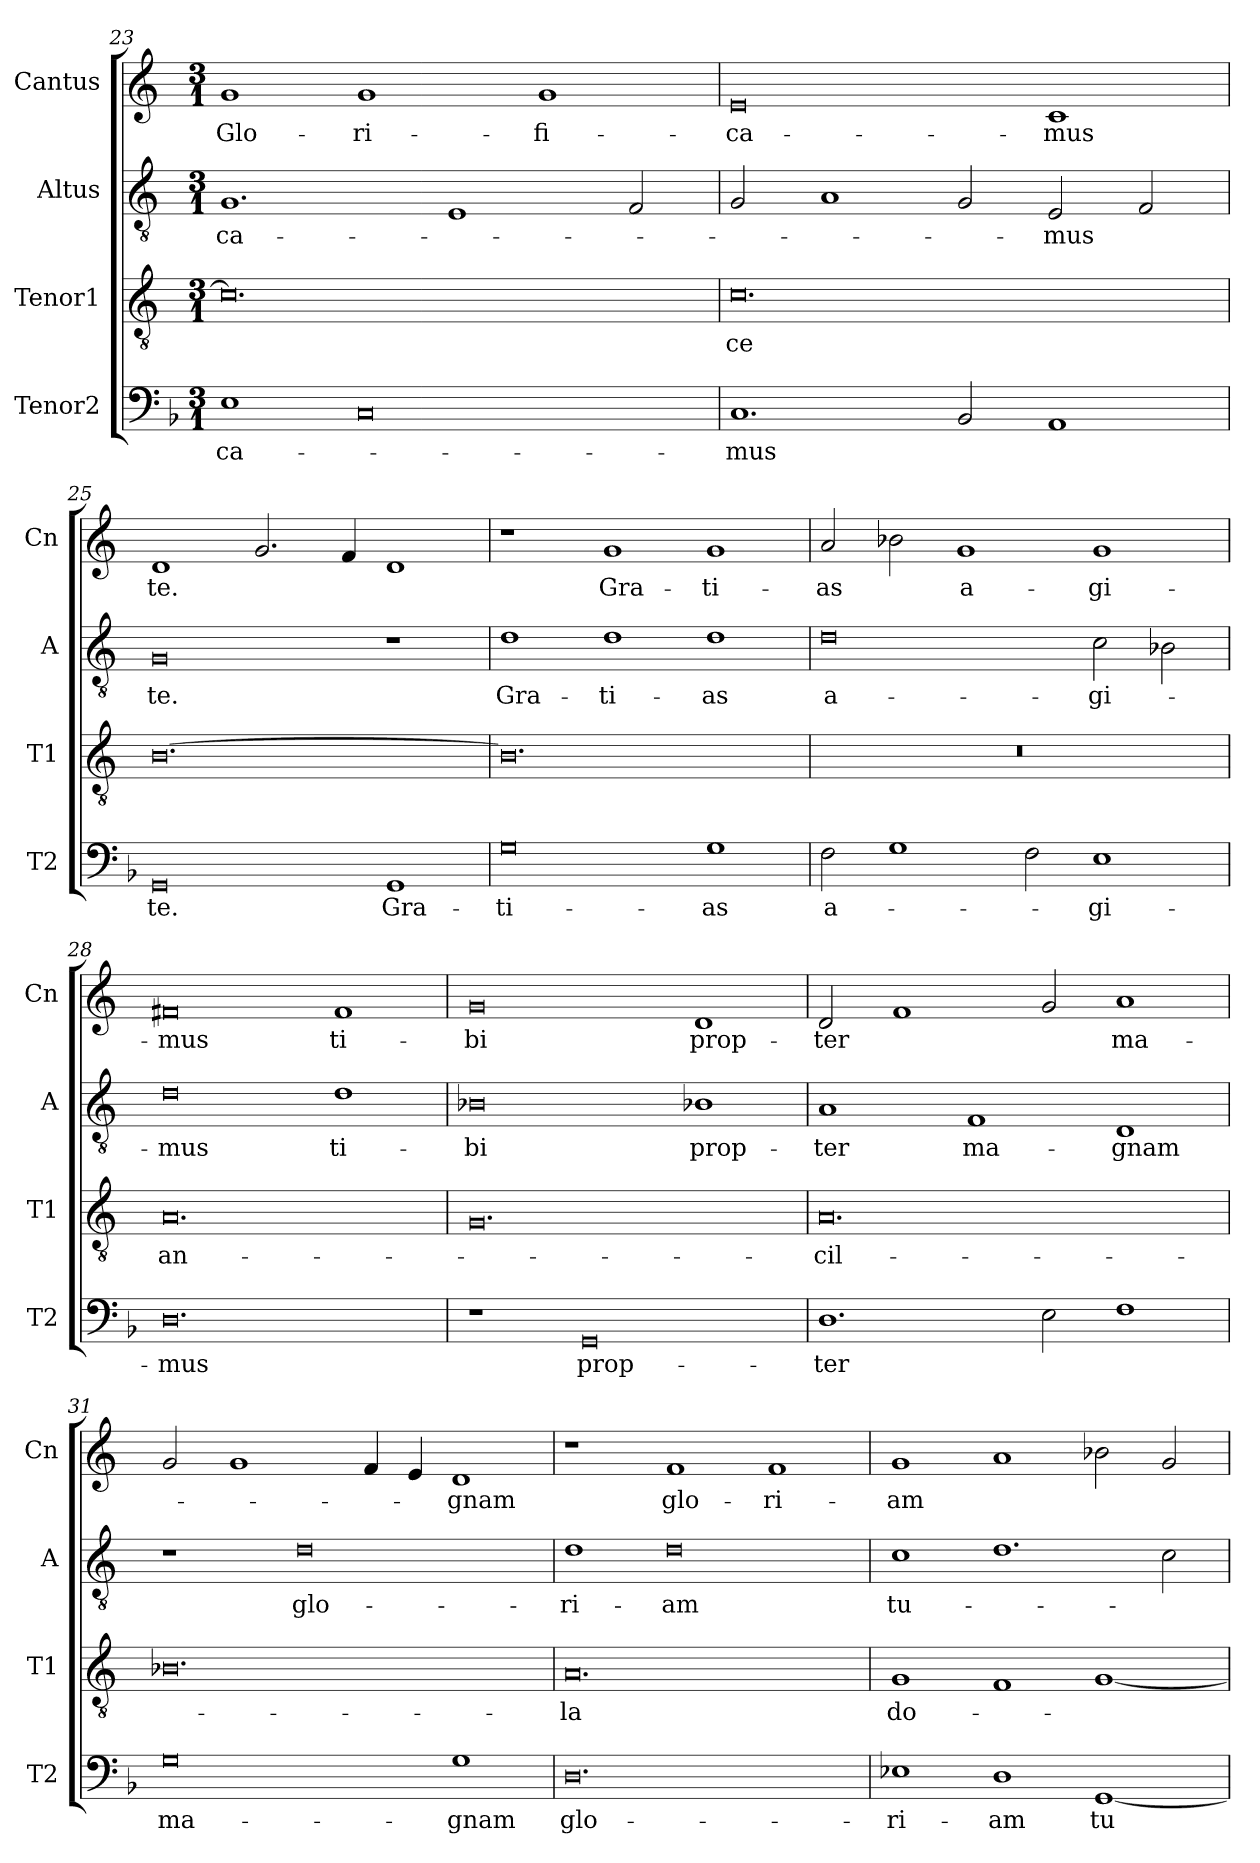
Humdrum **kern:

**kern	**text	**kern	**text	**kern	**text	**kern	**text
*part4	*part4	*part3	*part3	*part2	*part2	*part1	*part1
*staff4	*staff4	*staff3	*staff3	*staff2	*staff2	*staff1	*staff1
*I"Tenor2	*	*I"Tenor1	*	*I"Altus	*	*I"Cantus	*
*I'T2	*	*I'T1	*	*I'A	*	*I'Cn	*
*clefF4	*	*clefGv2	*	*clefGv2	*	*clefG2	*
*k[b-]	*	*k[]	*	*k[]	*	*k[]	*
*M3/1	*	*M3/1	*	*M3/1	*	*M3/1	*
=23	=23	=23	=23	=23	=23	=23	=23
1E	-ca-	0.c]	.	1.G	-ca-	1g	Glo-
0C	.	.	.	.	.	1g	-ri-
.	.	.	.	1E	.	.	.
.	.	.	.	.	.	1g	-fi-
.	.	.	.	2F/	.	.	.
=24	=24	=24	=24	=24	=24	=24	=24
1.C	-mus	0.c	-ce	2G/	.	0e	-ca-
.	.	.	.	1A	.	.	.
2BB-/	.	.	.	2G/	.	.	.
1AA	.	.	.	2E/	-mus	1c	-mus
.	.	.	.	2F/	.	.	.
=25	=25	=25	=25	=25	=25	=25	=25
0GG	te.	[0.B	.	0G	te.	1d	te.
.	.	.	.	.	.	2.g/	.
.	.	.	.	.	.	4f/	.
1GG	Gra-	.	.	1r	.	1d	.
=26	=26	=26	=26	=26	=26	=26	=26
0G	-ti-	0.B]	.	1d	Gra-	1r	.
.	.	.	.	1d	-ti-	1g	Gra-
1G	-as	.	.	1d	-as	1g	-ti-
=27	=27	=27	=27	=27	=27	=27	=27
2F\	a-	0.r	.	0d	a-	2a/	-as
1G	.	.	.	.	.	2b-X\	.
.	.	.	.	.	.	1g	a-
2F\	.	.	.	.	.	.	.
1E	-gi-	.	.	2c\	-gi-	1g	-gi-
.	.	.	.	2B-X\	.	.	.
=28	=28	=28	=28	=28	=28	=28	=28
0.D	-mus	0.A	an-	0d	-mus	0f#X	-mus
.	.	.	.	1d	ti-	1f#	ti-
=29	=29	=29	=29	=29	=29	=29	=29
1r	.	0.G	.	0B-X	-bi	0g	-bi
0GG	prop-	.	.	.	.	.	.
.	.	.	.	1B-X	prop-	1d	prop-
=30	=30	=30	=30	=30	=30	=30	=30
1.D	-ter	0.A	-cil-	1A	-ter	2d/	-ter
.	.	.	.	.	.	1f	.
.	.	.	.	1F	ma-	.	.
2E\	.	.	.	.	.	2g/	.
1F	.	.	.	1D	-gnam	1a	ma-
=31	=31	=31	=31	=31	=31	=31	=31
0G	ma-	0.B-X	.	1r	.	2g/	.
.	.	.	.	.	.	1g	.
.	.	.	.	0d	glo-	.	.
.	.	.	.	.	.	4f/	.
.	.	.	.	.	.	4e/	.
1G	-gnam	.	.	.	.	1d	-gnam
=32	=32	=32	=32	=32	=32	=32	=32
0.D	glo-	0.A	-la	1d	-ri-	1r	.
.	.	.	.	0d	-am	1f	glo-
.	.	.	.	.	.	1f	-ri-
=33	=33	=33	=33	=33	=33	=33	=33
1E-X	-ri-	1G	do-	1c	tu-	1g	-am
1D	-am	1F	.	1.d	.	1a	.
[1GG	tu-	[1G	.	.	.	2b-X\	.
.	.	.	.	2c\	.	2g/	.
=	=	=	=	=	=	=	=
*-	*-	*-	*-	*-	*-	*-	*-
